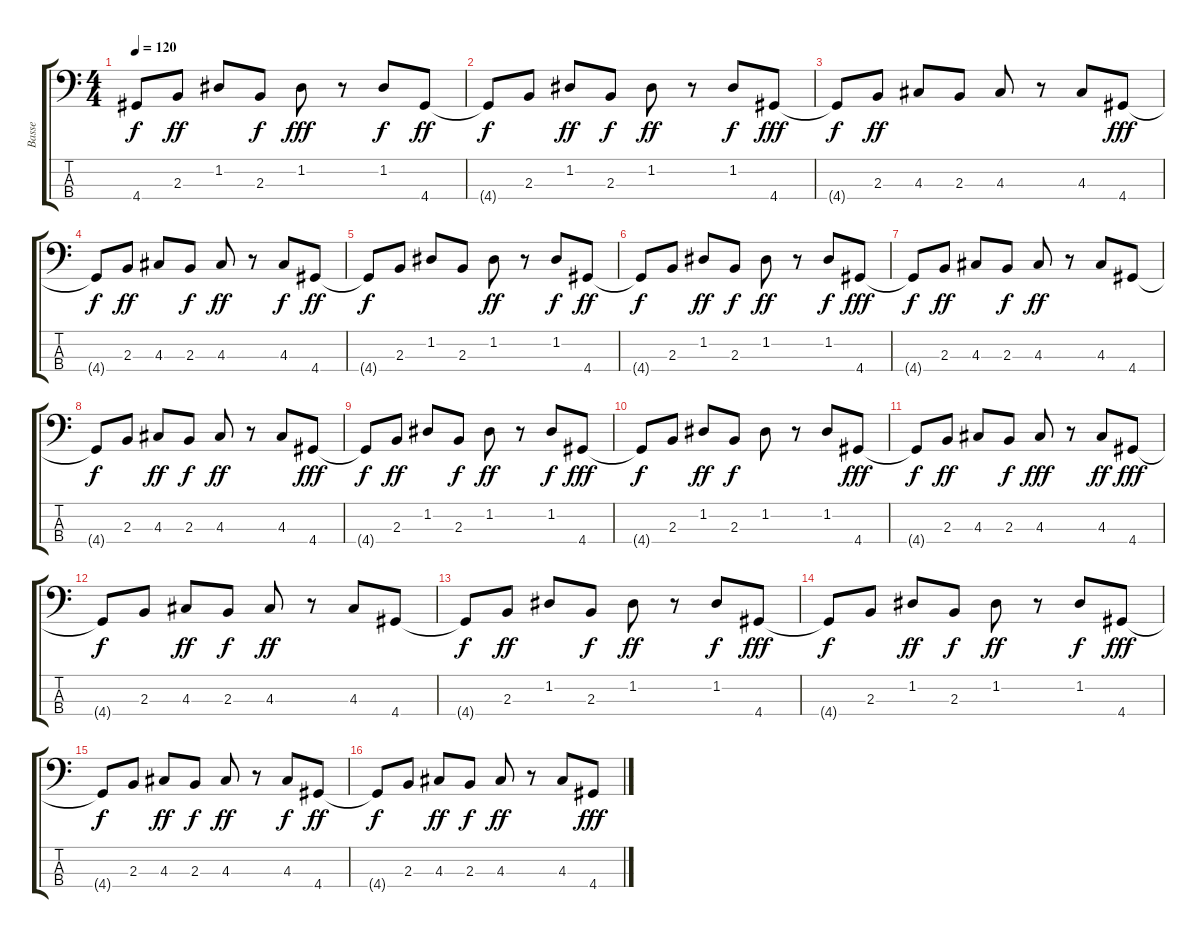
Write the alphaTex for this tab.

\track ("Basse " "Basse ") {instrument electricbassfinger}
\staff {score tabs}
\tuning (G2 D2 A1 E1) {hide}
\ts (4 4)
\tempo 120
\clef f4
\ks c
4.4{t}.8{dy f} 2.3.8{dy ff} 1.2.8 2.3.8{dy f} 1.2.8{dy fff} r.8 1.2.8{dy f} 4.4.8{dy ff} |
4.4{t}.8{dy f} 2.3.8 1.2.8{dy ff} 2.3.8{dy f} 1.2.8{dy ff} r.8 1.2.8{dy f} 4.4.8{dy fff} |
4.4{t}.8{dy f} 2.3.8{dy ff} 4.3.8 2.3.8 4.3.8 r.8 4.3.8 4.4.8{dy fff} |
4.4{t}.8{dy f} 2.3.8{dy ff} 4.3.8 2.3.8{dy f} 4.3.8{dy ff} r.8 4.3.8{dy f} 4.4.8{dy ff} |
4.4{t}.8{dy f} 2.3.8 1.2.8 2.3.8 1.2.8{dy ff} r.8 1.2.8{dy f} 4.4.8{dy ff} |
4.4{t}.8{dy f} 2.3.8 1.2.8{dy ff} 2.3.8{dy f} 1.2.8{dy ff} r.8 1.2.8{dy f} 4.4.8{dy fff} |
4.4{t}.8{dy f} 2.3.8{dy ff} 4.3.8 2.3.8{dy f} 4.3.8{dy ff} r.8 4.3.8 4.4.8 |
4.4{t}.8{dy f} 2.3.8 4.3.8{dy ff} 2.3.8{dy f} 4.3.8{dy ff} r.8 4.3.8 4.4.8{dy fff} |
4.4{t}.8{dy f} 2.3.8{dy ff} 1.2.8 2.3.8{dy f} 1.2.8{dy ff} r.8 1.2.8{dy f} 4.4.8{dy fff} |
4.4{t}.8{dy f} 2.3.8 1.2.8{dy ff} 2.3.8{dy f} 1.2.8 r.8 1.2.8 4.4.8{dy fff} |
4.4{t}.8{dy f} 2.3.8{dy ff} 4.3.8 2.3.8{dy f} 4.3.8{dy fff} r.8 4.3.8{dy ff} 4.4.8{dy fff} |
4.4{t}.8{dy f} 2.3.8 4.3.8{dy ff} 2.3.8{dy f} 4.3.8{dy ff} r.8 4.3.8 4.4.8 |
4.4{t}.8{dy f} 2.3.8{dy ff} 1.2.8 2.3.8{dy f} 1.2.8{dy ff} r.8 1.2.8{dy f} 4.4.8{dy fff} |
4.4{t}.8{dy f} 2.3.8 1.2.8{dy ff} 2.3.8{dy f} 1.2.8{dy ff} r.8 1.2.8{dy f} 4.4.8{dy fff} |
4.4{t}.8{dy f} 2.3.8 4.3.8{dy ff} 2.3.8{dy f} 4.3.8{dy ff} r.8 4.3.8{dy f} 4.4.8{dy ff} |
4.4{t}.8{dy f} 2.3.8 4.3.8{dy ff} 2.3.8{dy f} 4.3.8{dy ff} r.8 4.3.8 4.4.8{dy fff}
